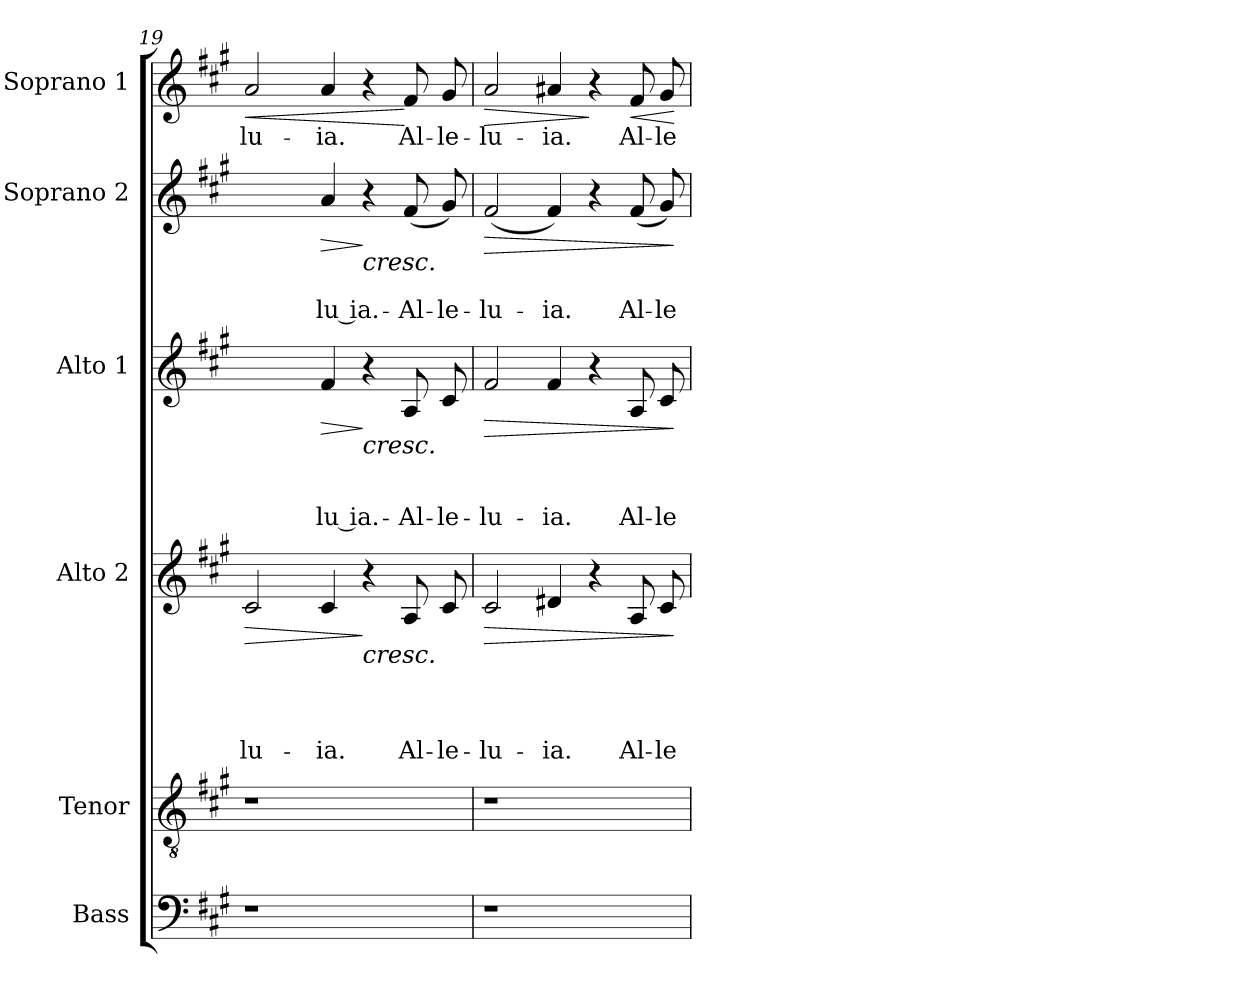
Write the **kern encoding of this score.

**kern	**kern	**kern	**text	**text	**text	**text	**dynam	**kern	**text	**text	**text	**dynam	**kern	**text	**text	**dynam	**kern	**text	**dynam
*part6	*part5	*part4	*part4	*part4	*part4	*part4	*part4	*part3	*part3	*part3	*part3	*part3	*part2	*part2	*part2	*part2	*part1	*part1	*part1
*staff6	*staff5	*staff4	*staff4	*staff4	*staff4	*staff4	*staff4	*staff3	*staff3	*staff3	*staff3	*staff3	*staff2	*staff2	*staff2	*staff2	*staff1	*staff1	*staff1
*I"Bass	*I"Tenor	*I"Alto 2	*	*	*	*	*	*I"Alto 1	*	*	*	*	*I"Soprano 2	*	*	*	*I"Soprano 1	*	*
*clefF4	*clefGv2	*clefG2	*	*	*	*	*	*clefG2	*	*	*	*	*clefG2	*	*	*	*clefG2	*	*
*k[f#c#g#]	*k[f#c#g#]	*k[f#c#g#]	*	*	*	*	*	*k[f#c#g#]	*	*	*	*	*k[f#c#g#]	*	*	*	*k[f#c#g#]	*	*
*A:	*A:	*A:	*	*	*	*	*	*A:	*	*	*	*	*A:	*	*	*	*A:	*	*
=19	=19	=19	=19	=19	=19	=19	=19	=19	=19	=19	=19	=19	=19	=19	=19	=19	=19	=19	=19
!	!	!	!	!	!	!LO:LY:b	!LO:HP:b	!	!	!	!	!	!	!	!	!	!	!LO:LY:b	!LO:HP:b
!	!	!	!	!	!	!	!	!	!	!	!	!	!	!	!	!	!	!	!LO:HP:n=1:b
*^	*^	*	*	*	*	*	*	*^	*	*	*	*	*^	*	*	*	*	*	*
1r	64ryy	1r	64ryy	2c#/	.	.	.	-lu-	>	2ryy	32ryy	.	.	.	.	2ryy	32ryy	.	.	.	2a/	-lu-	> <
.	1ryy	.	1ryy	.	.	.	.	.	.	.	.	.	.	.	.	.	.	.	.	.	.	.	.
.	.	.	.	.	.	.	.	.	.	.	1ryy	.	.	.	.	.	1ryy	.	.	.	.	.	.
!	!	!	!	!	!	!	!	!LO:LY:b	!	!	!	!	!	!LO:LY:b:rj	!LO:HP:b	!	!	!	!LO:LY:b:rj	!LO:HP:b	!	!LO:LY:b	!
.	.	.	.	4c#/	.	.	.	-ia.	.	4f#/	.	.	.	-lu ia.-	>	4a/	.	.	-lu ia.-	>	4a/	-ia.	.
!	!	!	!	!	!	!	!	!	!LO:HP:n=1:b	!	!	!	!	!	!LO:HP:n=1:b	!	!	!	!	!LO:HP:n=1:b	!	!	!
.	.	.	.	4r	.	.	.	.	] <	4r	.	.	.	.	] <	4r	.	.	.	] <	4r	.	]
!	!	!	!	!	!	!	!	!LO:LY:b	!	!	!	!	!	!LO:LY:b	!	!	!	!	!LO:LY:b	!	!	!LO:LY:b	!
4ryy	.	4ryy	.	8A/	.	.	.	Al-	.	8A/	.	.	.	-Al-	.	(8f#/	.	.	-Al-	.	8f#/	Al-	[
.	8...ryy	.	8...ryy	.	.	.	.	.	.	.	.	.	.	.	.	.	.	.	.	.	.	.	.
.	.	.	.	.	.	.	.	.	.	.	8..ryy	.	.	.	.	.	8..ryy	.	.	.	.	.	.
!	!	!	!	!	!	!	!	!LO:LY:b	!	!	!	!	!	!LO:LY:b	!	!	!	!	!LO:LY:b	!	!	!LO:LY:b	!
.	.	.	.	8c#/	.	.	.	-le-	.	8c#/	.	.	.	-le-	.	8g#/)	.	.	-le-	.	8g#/	-le-	.
=20	=20	=20	=20	=20	=20	=20	=20	=20	=20	=20	=20	=20	=20	=20	=20	=20	=20	=20	=20	=20	=20	=20	=20
!	!	!	!	!	!	!	!	!LO:LY:b	!LO:HP:b	!	!	!	!	!LO:LY:b	!LO:HP:b	!	!	!	!LO:LY:b	!LO:HP:b	!	!LO:LY:b	!LO:HP:b
*v	*v	*	*	*	*	*	*	*	*	*v	*v	*	*	*	*	*v	*v	*	*	*	*	*	*
*	*v	*v	*	*	*	*	*	*	*	*	*	*	*	*	*	*	*	*	*	*
1r	1r	2c#/	.	.	.	-lu-	>	2f#/	.	.	-lu-	>	(2f#/	.	-lu-	>	2a/	-lu-	>
!	!	!	!	!	!	!LO:LY:b	!	!	!	!	!LO:LY:b	!	!	!	!LO:LY:b	!	!	!LO:LY:b	!
.	.	4d#X/	.	.	.	-ia.	.	4f#/	.	.	-ia.	.	4f#/)	.	-ia.	.	4a#X/	-ia.	.
.	.	4r	.	.	.	.	[	4r	.	.	.	[	4r	.	.	[	4r	.	]
!	!	!	!	!	!	!LO:LY:b	!	!	!	!	!LO:LY:b	!	!	!	!LO:LY:b	!	!	!LO:LY:b	!LO:HP:b
4ryy	4ryy	8A/	.	.	.	Al-	.	8A/	.	.	Al-	.	(8f#/	.	Al-	.	8f#/	Al-	<
!	!	!	!	!	!	!LO:LY:b	!	!	!	!	!LO:LY:b	!	!	!	!LO:LY:b	!	!	!LO:LY:b	!
.	.	8c#/	.	.	.	-le-	.	8c#/	.	.	-le-	.	8g#/)	.	-le-	.	8g#/	-le-	.
.	.	.	.	.	.	.	]	.	.	.	.	]	.	.	.	]	.	.	[
=	=	=	=	=	=	=	=	=	=	=	=	=	=	=	=	=	=	=	=
*-	*-	*-	*-	*-	*-	*-	*-	*-	*-	*-	*-	*-	*-	*-	*-	*-	*-	*-	*-
